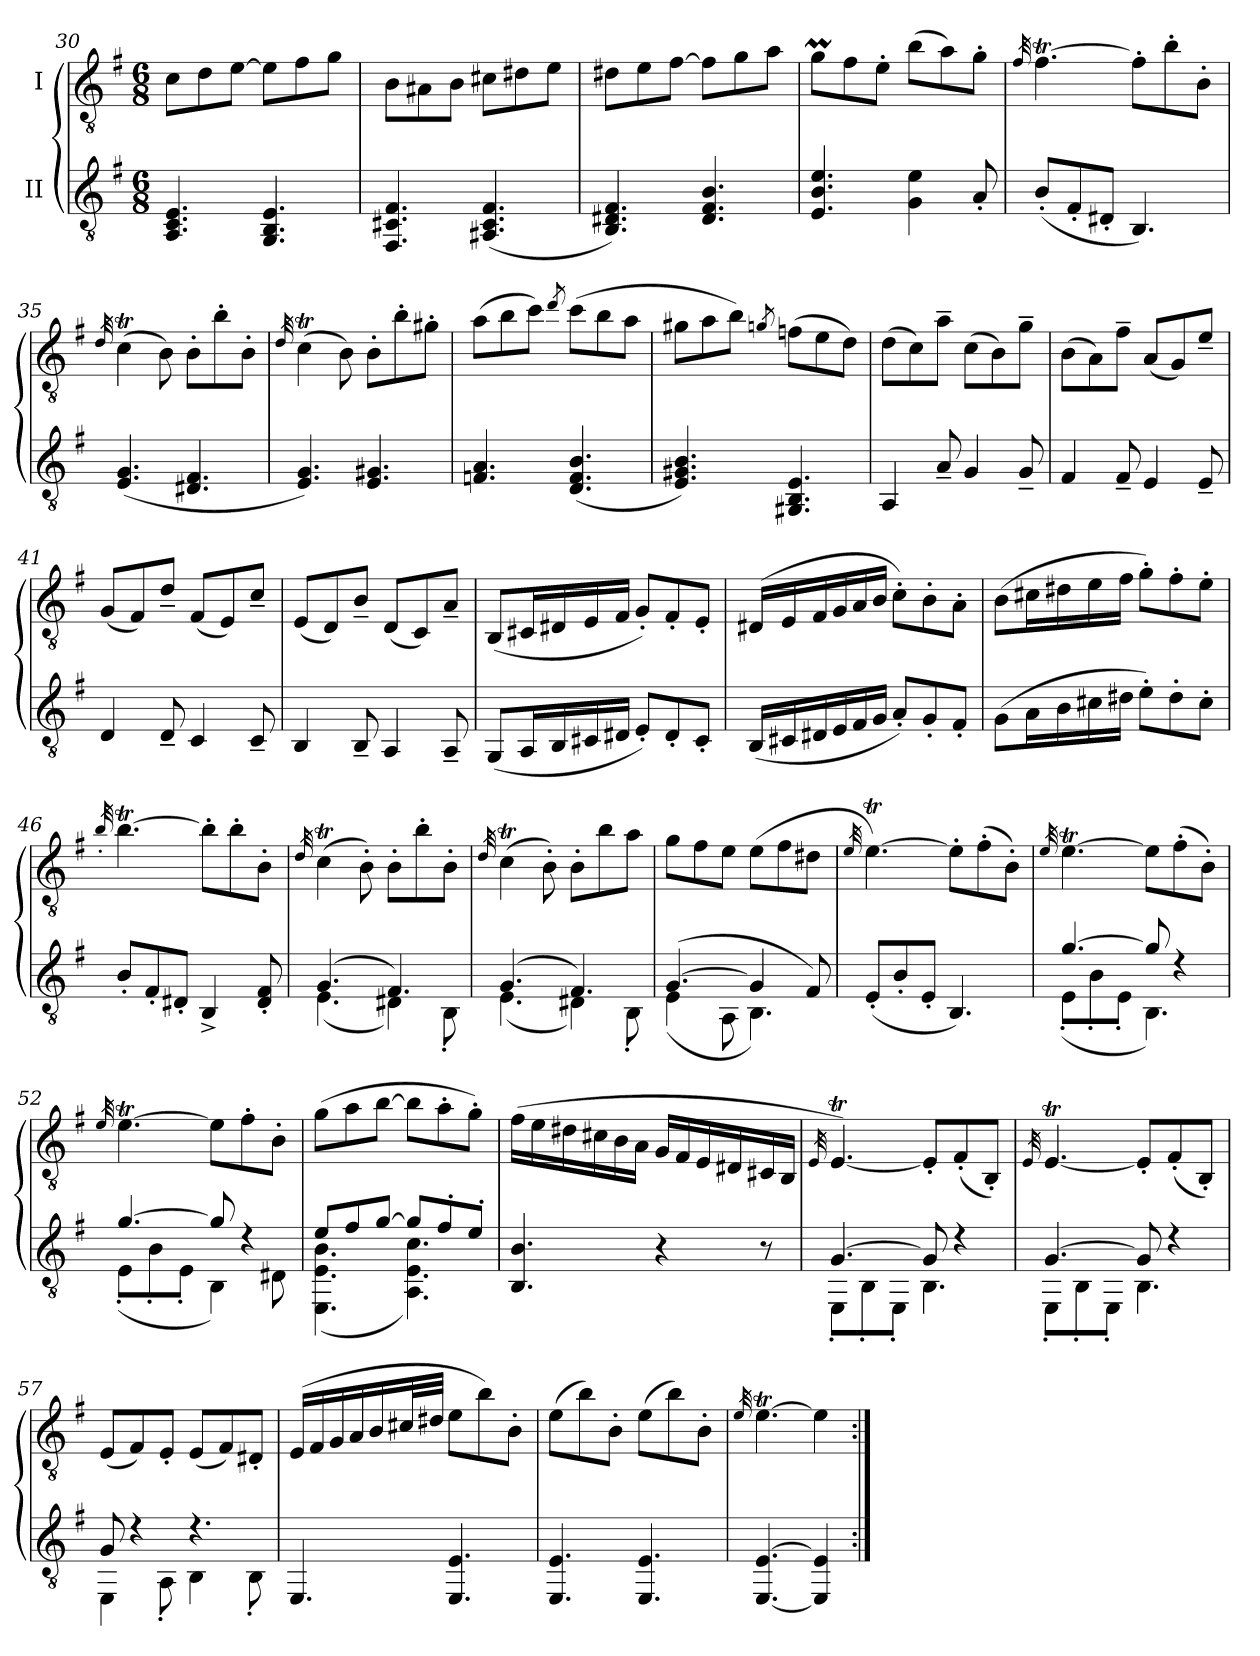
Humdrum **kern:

**kern	**kern
*part2	*part1
*staff2	*staff1
*I"II	*I"I
*clefGv2	*clefGv2
*k[f#]	*k[f#]
*G:	*G:
*M6/8	*M6/8
=30	=30
4.AA/ 4.C/ 4.E/	8c\L
.	8d\
.	[8e\J
4.GG/ 4.BB/ 4.E/	8e\L]
.	8f#\
.	8g\J
=31	=31
4.FF#/ 4.C#X/ 4.F#/	8B\L
.	8A#X\
.	8B\J
(4.AA#X/ 4.C#/ 4.F#/	8c#X\L
.	8d#X\
.	8e\J
=32	=32
4.BB/ 4.D#X/ 4.F#/)	8d#X\L
.	8e\
.	[8f#\J
4.D#/ 4.F#/ 4.B/	8f#\L]
.	8g\
.	8a\J
!!LO:LB:g=z
=33	=33
4.E/ 4.B/ 4.e/	8gM\L
.	8f#\
.	8e'\J
4G\ 4e\	(8b\L
.	8a\)
8A'/	8g'\J
=34	=34
.	32qf#/
(8B'/L	[4.f#t\
8F#'/	.
8D#X'/J	.
4.BB/)	8f#'\L]
.	8b'\
.	8B'\J
=35	=35
.	32qd/
(4.E/ 4.G/	(4cT\
.	8B\)
4.D#X/ 4.F#/	8B'\L
.	8b'\
.	8B'\J
=36	=36
.	32qd/
4.E/ 4.G/)	(4cT\
.	8B\)
4.E/ 4.G#X/	8B'\L
.	8b'\
.	8g#X'\J
!!LO:LB:g=z
=37	=37
4.Fn/ 4.A/	(8a\L
.	8b\
.	8cc\J)
.	8qdd/
(4.D/ 4.F/ 4.B/	(8cc\L
.	8b\
.	8a\J
=38	=38
4.E/ 4.G#X/ 4.B/)	8g#X\L
.	8a\
.	8b\J)
.	8qgn/
4.GG#X/ 4.BB/ 4.E/	(8fn\L
.	8e\
.	8d\J)
=39	=39
4AA/	(8d\L
.	8c\)
8A~/	8a~\J
4G/	(8c\L
.	8B\)
8G~/	8g~\J
=40	=40
4F#/	(8B\L
.	8A\)
8F#~/	8f#~\J
4E/	(8A/L
.	8G/)
8E~/	8e~/J
!!LO:PB:g=z
=41	=41
4D/	(8G/L
.	8F#/)
8D~/	8d~/J
4C/	(8F#/L
.	8E/)
8C~/	8c~/J
=42	=42
4BB/	(8E/L
.	8D/)
8BB~/	8B~/J
4AA/	(8D/L
.	8C/)
8AA~/	8A~/J
=43	=43
(8GG/L	(8BB/L
16AA/L	16C#X/L
16BB/	16D#X/
16C#X/	16E/
16D#X/JJ	16F#/JJ
8E'/L)	8G'/L)
8D#'/	8F#'/
8C#'/J	8E'/J
=44	=44
(16BB/LL	(16D#X/LL
16C#X/	16E/
16D#X/	16F#/
16E/	16G/
16F#/	16A/
16G/JJ	16B/JJ
8A'/L)	8c'\L)
8G'/	8B'\
8F#'/J	8A'\J
!!LO:LB:g=z
=45	=45
(8G\L	(8B\L
16A\L	16c#X\L
16B\	16d#X\
16c#X\	16e\
16d#X\JJ	16f#\JJ
8e'\L)	8g'\L)
8d#'\	8f#'\
8c#'\J	8e'\J
=46	=46
.	32qb'/
8B'/L	[4.bt\
8F#'/	.
8D#X'/J	.
4BB^/	8b'\L]
.	8b'\
8D#/' 8F#/'	8B'\J
=47	=47
.	32qd/
*^	*
(4.G/	(4.E\	(4cT\
.	.	8B'\)
4.F#/)	4D#X\)	8B'\L
.	.	8b'\
.	8BB'\	8B'\J
=48	=48	=48
.	.	32qd/
(4.G/	(4.E\	(4cT\
.	.	8B'\)
4.F#/)	4D#X\)	8B'\L
.	.	8b\
.	8BB'\	8a\J
!!LO:LB:g=z
=49	=49	=49
([4.G/	(4E\	8g\L
.	.	8f#\
.	8AA\	8e\J
4G/]	4.BB\)	(8e\L
.	.	8f#\
8F#/)	.	8d#X\J
*v	*v	*
=50	=50
.	32qe/
(8E'/L	[4.eT\)
8B'/	.
8E'/J	.
4.BB/)	8e'\L]
.	(8f#'\
.	8B'\J)
=51	=51
.	32qe/
*^	*
[4.g/	(8E'\L	[4.eT\
.	8B'\	.
.	8E'\J	.
8g/]	4.BB\)	8e\L]
4rd	.	(8f#'\
.	.	8B'\J)
=52	=52	=52
.	.	32qe/
[4.g/	(8E'\L	[4.eT\
.	8B'\	.
.	8E'\J	.
8g/]	4BB\)	8e\L]
4rd	.	8f#'\
.	8D#X\	8B'\J
!!LO:LB:g=z
=53	=53	=53
8e/L	(4.EE\ 4.E\ 4.B\	(8g\L
8f#/	.	8a\
[8g/J	.	[8b\J
8g/L]	4.AA\ 4.E\ 4.c\)	8b\L]
8f#'/	.	8a'\
8e'/J	.	8g'\J)
*v	*v	*
=54	=54
4.BB/ 4.B/	(16f#\LL
.	16e\
.	16d#X\
.	16c#X\
.	16B\
.	16A\JJ
4r	16G/LL
.	16F#/
.	16E/
.	16D#X/
8r	16C#X/
.	16BB/JJ
=55	=55
.	32qE/
*^	*
[4.G/	8EE'\L	[4.ET/)
.	8BB'\	.
.	8EE'\J	.
8G/]	4.BB\	8E'/L]
4r	.	(8F#'/
.	.	8BB'/J)
=56	=56	=56
.	.	32qE/
[4.G/	8EE'\L	[4.ET/
.	8BB'\	.
.	8EE'\J	.
8G/]	4.BB\	8E'/L]
4r	.	(8F#'/
.	.	8BB'/J)
!!LO:LB:g=z
=57	=57	=57
8G/	4EE\	(8E/L
4r	.	8F#/)
.	8AA'\	8E'/J
4.r	4BB\	(8E/L
.	.	8F#/)
.	8BB'\	8D#X'/J
*v	*v	*
=58	=58
4.EE/	(16E/LL
.	16F#/
.	16G/
.	16A/
.	16B/
.	32c#X/L
.	32d#X/JJJ
4.EE/ 4.E/	8e\L
.	8b\)
.	8B'\J
=59	=59
4.EE/ 4.E/	(8e\L
.	8b\)
.	8B'\J
4.EE/ 4.E/	(8e\L
.	8b\)
.	8B'\J
=60	=60
.	32qe/
[4.EE/ [4.E/	[4.eT\
4EE/] 4E/]	4e\]
=:|!	=:|!
*-	*-
